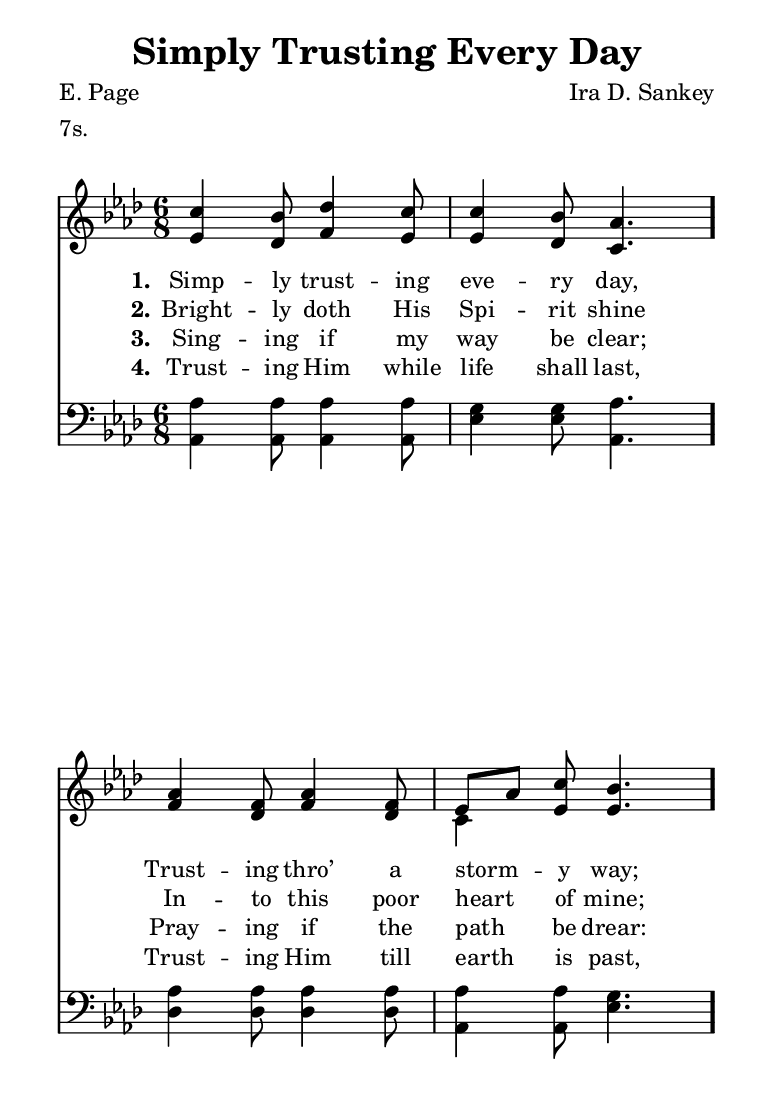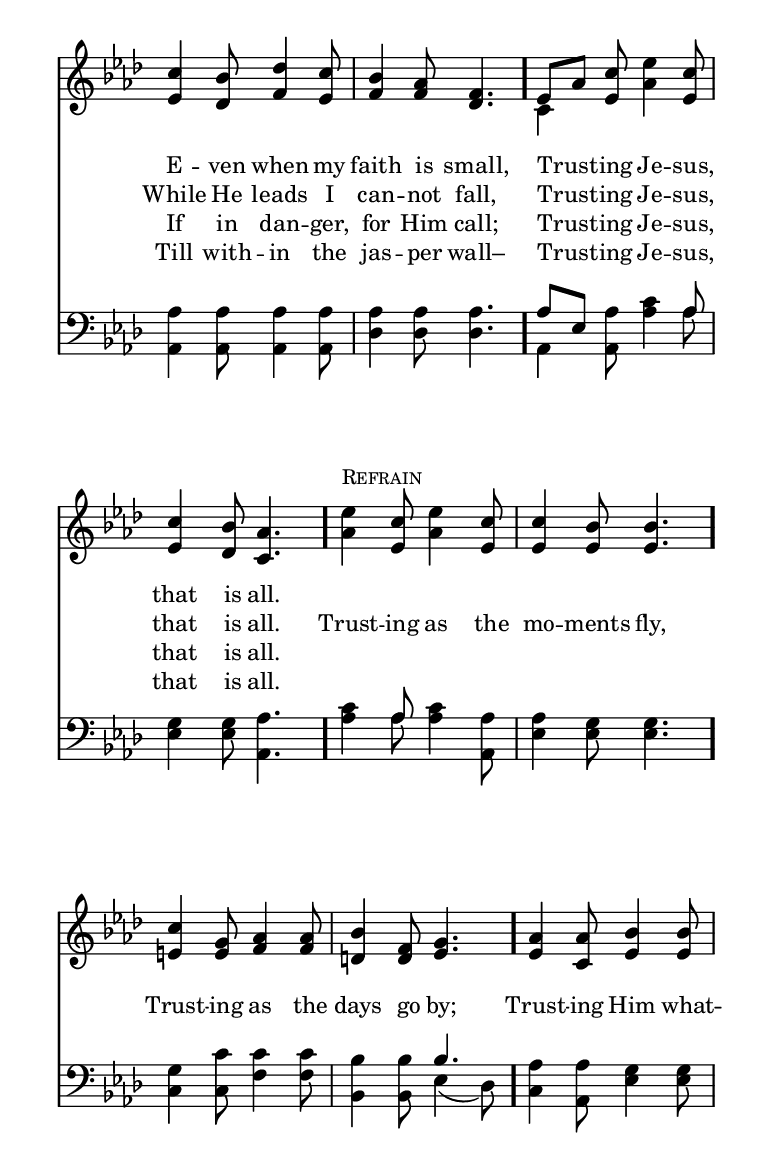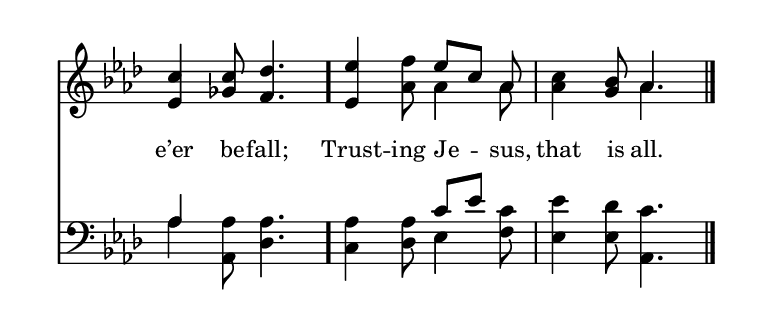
\include "common/global.ily"
\paper {
  \include "common/paper.ily"
  system-count = #(cond (is-eogsized 4) (#t #f))
}

\header{
  hymnnumber = "192"
  title = "Simply Trusting Every Day"
  tunename = ""
  meter = "7s."
  poet = "E. Page"
  composer = "Ira D. Sankey"
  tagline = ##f
}

global = {
  \include "common/overrides.ily"
  \override Staff.TimeSignature.style = #'numbered
  \time 6/8
  \override Score.MetronomeMark.transparent = ##t % hide all fermata changes too
  \tempo 8=130
  \key aes \major
  \autoBeamOff
}

patternA = { c4 bes8 des4 c8 | c4 bes8 aes4. }
patternB = { c4 bes8 des4 c8 | c8[ c8] bes8 aes4. }
patternC = { c8[ c8] bes8 des4 c8 | c4 bes8 aes4. }
patternD = { c4 bes8 des4 c8 | c4 bes8 aes4( c8) }
patternE = { c4 bes8 c8[ c] c8 | c4 bes8 aes4. }

notesSoprano = {
\global
\relative c'' {

  c4 bes8 des4 c8 | c4 bes8 aes4.
  \changePitch \patternB { aes f aes f | ees aes c bes }
  \changePitch \patternA { c bes des c | bes aes f }
  \changePitch \patternC { ees aes c ees c | c bes aes }

  << s^\markup { \small \caps "Refrain" }
  { \changePitch \patternA { ees' c ees c c bes bes } } >>
  \changePitch \patternA { c g aes aes | bes f g }
  \changePitch \patternA { aes aes bes bes | c c des }
  \changePitch \patternE { ees f ees c aes | c bes aes }

  \bar "|."

}
}

notesAlto = {
\global
\relative e' {

  \changePitch \patternA { ees des f ees | ees des c }
  \changePitch \patternA { f des f des | c ees ees }
  \changePitch \patternA { ees des f ees | f f des }
  \changePitch \patternA { c ees aes ees | ees des c }

  \changePitch \patternA { aes' ees aes ees | ees ees ees }
  \changePitch \patternA { e e f f | d d ees }
  \changePitch \patternA { ees c ees ees | ees ges f }
  \changePitch \patternA { ees aes aes aes | aes g aes }

}
}

notesTenor = {
\global
\relative a {

  \changePitch \patternA { aes aes aes aes | g g aes }
  \changePitch \patternA { aes aes aes aes | aes aes g }
  \changePitch \patternA { aes aes aes aes | aes aes aes }
  \changePitch \patternC { aes ees aes c aes | g g aes }

  \changePitch \patternA { c aes c aes | aes g g }
  \changePitch \patternA { g c c c | bes bes bes }
  \changePitch \patternA { aes aes g g | aes aes aes }
  \changePitch \patternE { aes aes c ees c | ees des c }

}
}

notesBass = {
\global
\relative f, {

  \changePitch \patternA { aes aes aes aes | ees' ees aes, }
  \changePitch \patternA { des des des des | aes aes ees' }
  \changePitch \patternA { aes, aes aes aes | des des des }
  \changePitch \patternA { aes aes aes' aes | ees ees aes, }

  \changePitch \patternA { aes' aes aes aes, | ees' ees ees }
  \changePitch \patternD { c c f f | bes, bes ees des }
  \changePitch \patternA { c aes ees' ees | aes aes, des }
  \changePitch \patternA { c des ees f | ees ees aes, }

}
}

Refrain = \lyricmode {

Trust -- ing as the mo -- ments fly, \bar "."
Trust -- ing as the days go by; \bar "."
Trust -- ing Him what -- e’er be -- fall; \bar "."
Trust -- ing Je -- sus, that is all. \bar "."

}

wordsA = \lyricmode {
\set stanza = "1."

Simp -- ly trust -- ing eve -- ry day, \bar "."
Trust -- ing thro’ a storm -- y way; \bar "."
E -- ven when my faith is small, \bar "."
Trust -- ing Je -- sus, that is all. \bar "."

}

wordsB = \lyricmode {
\set stanza = "2."

Bright -- ly doth His Spi -- rit shine
In -- to this poor heart of mine;
While He leads I can -- not fall,
Trust -- ing Je -- sus, that is all.

\Refrain

}

wordsC = \lyricmode {
\set stanza = "3."

Sing -- ing if my way be clear;
Pray -- ing if the path be drear:
If in dan -- ger, for Him call;
Trust -- ing Je -- sus, that is all.

}

wordsD = \lyricmode {
\set stanza = "4."

Trust -- ing Him while life shall last,
Trust -- ing Him till earth is past,
Till with -- in the jas -- per wall–
Trust -- ing Je -- sus, that is all.

}

\score {
  \context ChoirStaff <<
    \context Staff = upper <<
      \set Staff.autoBeaming = ##f
      \set ChoirStaff.systemStartDelimiter = #'SystemStartBar
      \set ChoirStaff.printPartCombineTexts = ##f
      \partcombine #'(2 . 9) \notesSoprano \notesAlto
      \context NullVoice = sopranos { \voiceOne << \notesSoprano >> }
      \context NullVoice = altos { \voiceTwo << \notesAlto >> }
      \context Lyrics = one   \lyricsto sopranos \wordsA
      \context Lyrics = two   \lyricsto sopranos \wordsB
      \context Lyrics = three \lyricsto sopranos \wordsC
      \context Lyrics = four  \lyricsto sopranos \wordsD
    >>
    \context Staff = men <<
      \clef bass
      \set ChoirStaff.printPartCombineTexts = ##f
      \partcombine #'(2 . 9) \notesTenor \notesBass
      \context NullVoice = tenors { \voiceOne << \notesTenor >> }
      \context NullVoice = basses { \voiceTwo << \notesBass >> }
    >>
  >>
  \layout {
    \include "common/layout.ily"
  }
  \midi{
    \include "common/midi.ily"
  }
}

\version "2.19.49"  % necessary for upgrading to future LilyPond versions.

% vi:set et ts=2 sw=2 ai nocindent syntax=lilypond:
